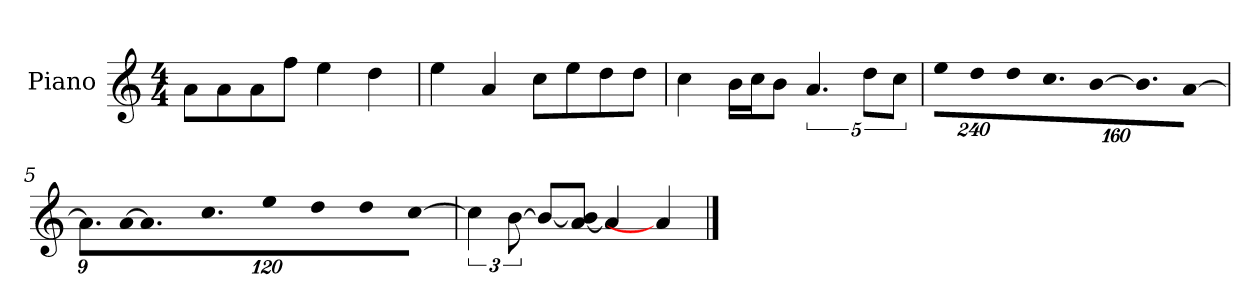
**kern
*part1
*staff1
*I"Piano
*I'P-no
*clefG2
*k[]
*M4/4
*MM90
=1
8a\L
8a\
8a\
8ff\J
4ee\
4dd\
=2
4ee\
4a/
8cc\L
8ee\
8dd\
8dd\J
=3
4cc\
16b\LL
16cc\J
8b\J
5.a/
10dd\L
10cc\J
=4
*Xbrackettup
!LO:N:vis=8
960%137ee\L
!LO:N:vis=8
960%137dd\
!LO:N:vis=8
960%137dd\
!LO:N:vis=8.
640%137cc\
!LO:N:vis=16
[1920%137b\K
!LO:N:vis=8.
640%137b\]
!LO:N:vis=16
[1920%137a\Jk
=5
9.a\L]
!LO:N:vis=16
[1920%107a\K
9.a\]
9.cc\
!LO:N:vis=8
640%71ee\
!LO:N:vis=8
640%71dd\
!LO:N:vis=8
640%71dd\
!LO:N:vis=8
[640%71cc\J
!!LO:LB:g=z
=6
*brackettup
6cc\]
[12b\
8b/L_
[8a/ 8b/]J
4a/]
4a/]
==
*-
